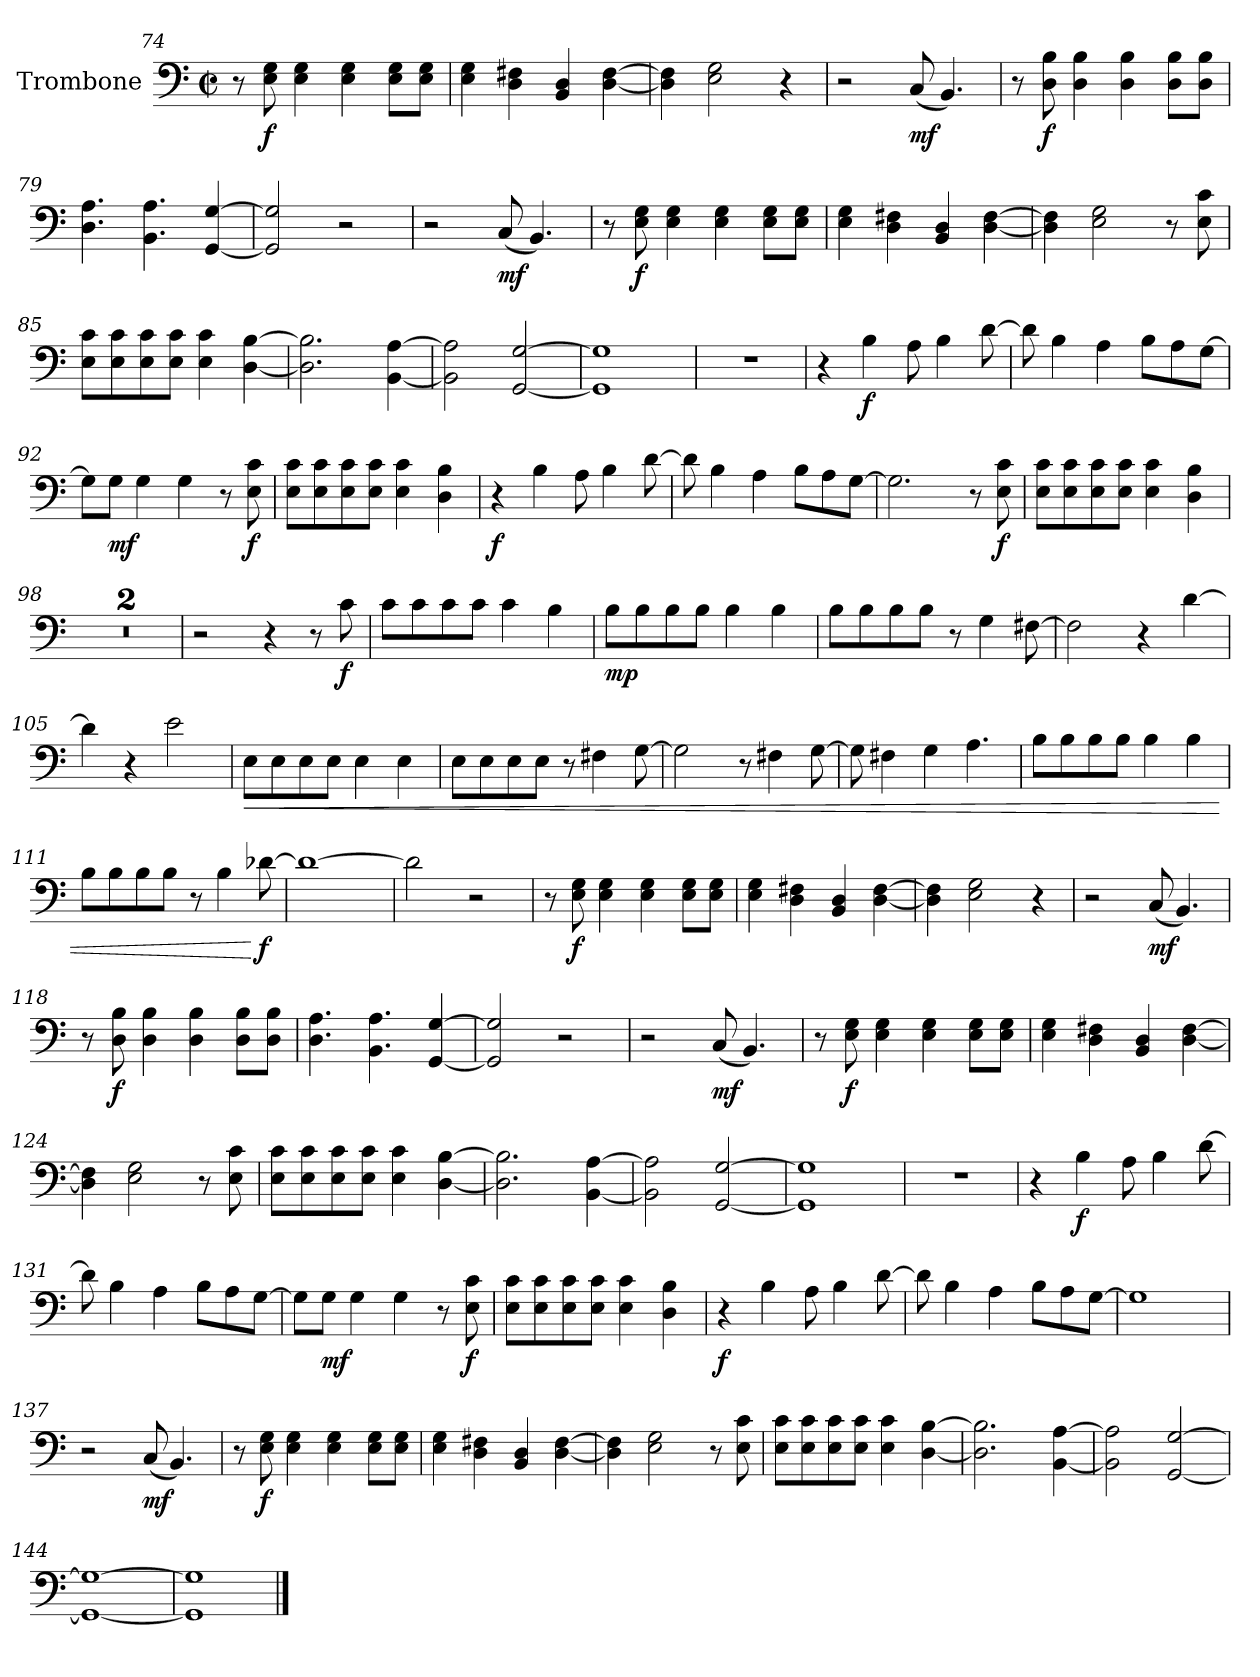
**kern	**dynam
*part1	*part1
*staff1	*staff1
*I"Trombone	*
*I'Trb	*
!!LO:PB:g=z
*clefF4	*
*k[]	*
*M2/2	*
*met(c|)	*
=74	=74
8r	.
!	!LO:DY:b
8E\ 8G\	f
4E\ 4G\	.
4E\ 4G\	.
8E\ 8G\L	.
8E\ 8G\J	.
=75	=75
4E\ 4G\	.
4D\ 4F#X\	.
4BB/ 4D/	.
[4D\ [4F#\	.
=76	=76
4D\] 4F#\]	.
2E\ 2G\	.
4r	.
=77	=77
2r	.
!	!LO:DY:b
(8C/	mf
4.BB/)	.
=78	=78
8r	.
!	!LO:DY:b
8D\ 8B\	f
4D\ 4B\	.
4D\ 4B\	.
8D\ 8B\L	.
8D\ 8B\J	.
=79	=79
4.D\ 4.A\	.
4.BB\ 4.A\	.
[4GG/ [4G/	.
=80	=80
2GG/] 2G/]	.
2r	.
=81	=81
2r	.
!	!LO:DY:b
(8C/	mf
4.BB/)	.
!!LO:LB:g=z
=82	=82
8r	.
!	!LO:DY:b
8E\ 8G\	f
4E\ 4G\	.
4E\ 4G\	.
8E\ 8G\L	.
8E\ 8G\J	.
=83	=83
4E\ 4G\	.
4D\ 4F#X\	.
4BB/ 4D/	.
[4D\ [4F#\	.
=84	=84
4D\] 4F#\]	.
2E\ 2G\	.
8r	.
8E\ 8c\	.
=85	=85
8E\ 8c\L	.
8E\ 8c\	.
8E\ 8c\	.
8E\ 8c\J	.
4E\ 4c\	.
[4D\ [4B\	.
=86	=86
2.D\] 2.B\]	.
[4BB\ [4A\	.
=87	=87
2BB\] 2A\]	.
[2GG/ [2G/	.
=88	=88
1GG] 1G]	.
=89	=89
1r	.
!!LO:LB:g=z
=90	=90
4r	.
!	!LO:DY:b
4B\	f
8A\	.
4B\	.
[8d\	.
=91	=91
8d\]	.
4B\	.
4A\	.
8B\L	.
8A\	.
[8G\J	.
=92	=92
8G\L]	.
!	!LO:DY:b
8G\J	mf
4G\	.
4G\	.
8r	.
!	!LO:DY:b
8E\ 8c\	f
=93	=93
8E\ 8c\L	.
8E\ 8c\	.
8E\ 8c\	.
8E\ 8c\J	.
4E\ 4c\	.
4D\ 4B\	.
=94	=94
!	!LO:DY:b
4r	f
4B\	.
8A\	.
4B\	.
[8d\	.
=95	=95
8d\]	.
4B\	.
4A\	.
8B\L	.
8A\	.
[8G\J	.
=96	=96
2.G\]	.
8r	.
!	!LO:DY:b
8E\ 8c\	f
=97	=97
8E\ 8c\L	.
8E\ 8c\	.
8E\ 8c\	.
8E\ 8c\J	.
4E\ 4c\	.
4D\ 4B\	.
!!LO:LB:g=z
=98	=98
1r	.
=99	=99
1r	.
=100	=100
2r	.
4r	.
8r	.
!	!LO:DY:b
8c\	f
=101	=101
8c\L	.
8c\	.
8c\	.
8c\J	.
4c\	.
4B\	.
=102	=102
!	!LO:DY:b
8B\L	mp
8B\	.
8B\	.
8B\J	.
4B\	.
4B\	.
=103	=103
8B\L	.
8B\	.
8B\	.
8B\J	.
8r	.
4G\	.
[8F#X\	.
=104	=104
2F#\]	.
4r	.
[4d\	.
=105	=105
4d\]	.
4r	.
2e\	.
!!LO:LB:g=z
=106	=106
!	!LO:HP:b
8E\L	<
8E\	.
8E\	.
8E\J	.
4E\	.
4E\	.
=107	=107
8E\L	.
8E\	.
8E\	.
8E\J	.
8r	.
4F#X\	.
[8G\	.
=108	=108
2G\]	.
8r	.
4F#X\	.
[8G\	.
=109	=109
8G\]	.
4F#X\	.
4G\	.
4.A\	.
=110	=110
8B\L	.
8B\	.
8B\	.
8B\J	.
4B\	.
4B\	.
=111	=111
8B\L	.
8B\	.
8B\	.
8B\J	.
8r	.
4B\	.
!	!LO:DY:n=1:b
[8d-X\	[ f
=112	=112
1d-_	.
=113	=113
2d-\]	.
2r	.
!!LO:LB:g=z
=114	=114
8r	.
!	!LO:DY:b
8E\ 8G\	f
4E\ 4G\	.
4E\ 4G\	.
8E\ 8G\L	.
8E\ 8G\J	.
=115	=115
4E\ 4G\	.
4D\ 4F#X\	.
4BB/ 4D/	.
[4D\ [4F#\	.
=116	=116
4D\] 4F#\]	.
2E\ 2G\	.
4r	.
=117	=117
2r	.
!	!LO:DY:b
(8C/	mf
4.BB/)	.
=118	=118
8r	.
!	!LO:DY:b
8D\ 8B\	f
4D\ 4B\	.
4D\ 4B\	.
8D\ 8B\L	.
8D\ 8B\J	.
=119	=119
4.D\ 4.A\	.
4.BB\ 4.A\	.
[4GG/ [4G/	.
=120	=120
2GG/] 2G/]	.
2r	.
=121	=121
2r	.
!	!LO:DY:b
(8C/	mf
4.BB/)	.
!!LO:LB:g=z
=122	=122
8r	.
!	!LO:DY:b
8E\ 8G\	f
4E\ 4G\	.
4E\ 4G\	.
8E\ 8G\L	.
8E\ 8G\J	.
=123	=123
4E\ 4G\	.
4D\ 4F#X\	.
4BB/ 4D/	.
[4D\ [4F#\	.
=124	=124
4D\] 4F#\]	.
2E\ 2G\	.
8r	.
8E\ 8c\	.
=125	=125
8E\ 8c\L	.
8E\ 8c\	.
8E\ 8c\	.
8E\ 8c\J	.
4E\ 4c\	.
[4D\ [4B\	.
=126	=126
2.D\] 2.B\]	.
[4BB\ [4A\	.
=127	=127
2BB\] 2A\]	.
[2GG/ [2G/	.
=128	=128
1GG] 1G]	.
=129	=129
1r	.
!!LO:LB:g=z
=130	=130
4r	.
!	!LO:DY:b
4B\	f
8A\	.
4B\	.
[8d\	.
=131	=131
8d\]	.
4B\	.
4A\	.
8B\L	.
8A\	.
[8G\J	.
=132	=132
8G\L]	.
!	!LO:DY:b
8G\J	mf
4G\	.
4G\	.
8r	.
!	!LO:DY:b
8E\ 8c\	f
=133	=133
8E\ 8c\L	.
8E\ 8c\	.
8E\ 8c\	.
8E\ 8c\J	.
4E\ 4c\	.
4D\ 4B\	.
=134	=134
!	!LO:DY:b
4r	f
4B\	.
8A\	.
4B\	.
[8d\	.
=135	=135
8d\]	.
4B\	.
4A\	.
8B\L	.
8A\	.
[8G\J	.
=136	=136
1G]	.
=137	=137
2r	.
!	!LO:DY:b
(8C/	mf
4.BB/)	.
!!LO:LB:g=z
=138	=138
8r	.
!	!LO:DY:b
8E\ 8G\	f
4E\ 4G\	.
4E\ 4G\	.
8E\ 8G\L	.
8E\ 8G\J	.
=139	=139
4E\ 4G\	.
4D\ 4F#X\	.
4BB/ 4D/	.
[4D\ [4F#\	.
=140	=140
4D\] 4F#\]	.
2E\ 2G\	.
8r	.
8E\ 8c\	.
=141	=141
8E\ 8c\L	.
8E\ 8c\	.
8E\ 8c\	.
8E\ 8c\J	.
4E\ 4c\	.
[4D\ [4B\	.
=142	=142
2.D\] 2.B\]	.
[4BB\ [4A\	.
=143	=143
2BB\] 2A\]	.
[2GG/ [2G/	.
=144	=144
1GG_ 1G_	.
=145	=145
1GG] 1G]	.
==	==
*-	*-
